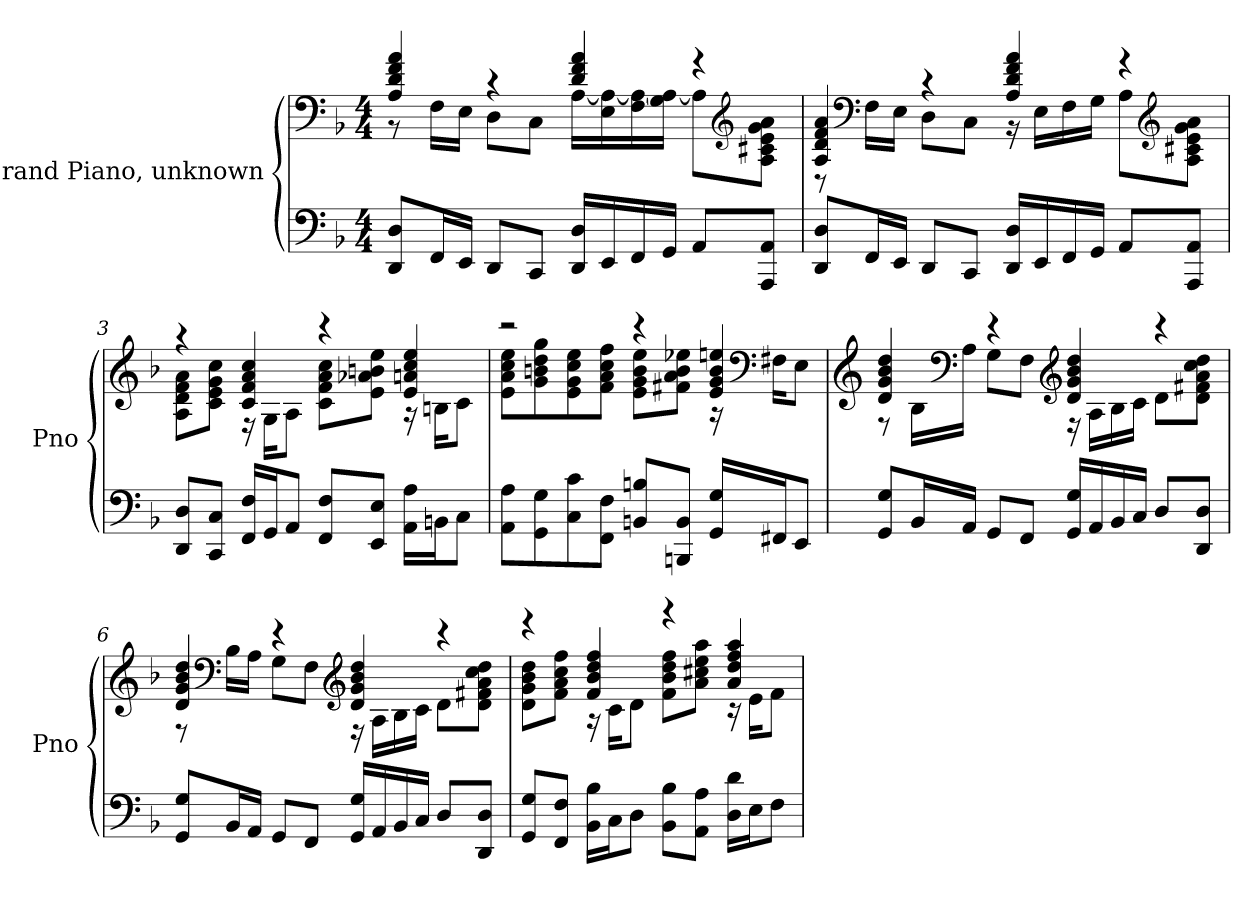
**kern	**kern
*part1	*part1
*staff2	*staff1
*I"Grand Piano, unknown	*
*I'Pno	*
*clefF4	*clefF4
*k[b-]	*k[b-]
*M4/4	*M4/4
*MM120	*MM120
=1	=1
*	*^
8DD/ 8D/L	4A/ 4d/ 4f/ 4a/	8r
16FF/L	.	16F\LL
16EE/JJ	.	16E\JJ
8DD/L	4r	8D\L
8CC/J	.	8C\J
16DD/ 16D/LL	4d/ 4f/ 4a/	[16A\LL
16EE/	.	16E\ 16A\_
16FF/	.	16F\ 16A\_
16GG/JJ	.	16G\ 16A\_JJ
8AA/L	4r	8A\L]
*	*clefG2	*
8AAA/ 8AA/J	.	8A\ 8c#X\ 8e\ 8g\ 8a\J
=2	=2	=2
8DD/ 8D/L	4A/ 4d/ 4f/ 4a/	8r
*	*clefF4	*
16FF/L	.	16F\LL
16EE/JJ	.	16E\JJ
8DD/L	4r	8D\L
8CC/J	.	8C\J
16DD/ 16D/LL	4A/ 4d/ 4f/ 4a/	16r
16EE/	.	16E\LL
16FF/	.	16F\
16GG/JJ	.	16G\JJ
8AA/L	4r	8A\L
*	*clefG2	*
8AAA/ 8AA/J	.	8A\ 8c#X\ 8e\ 8g\ 8a\J
!!LO:LB:g=z	!!
=3	=3	=3
8DD/ 8D/L	4r	8A\ 8d\ 8f\ 8a\L
8CC/ 8C/J	.	8c\ 8e\ 8g\ 8cc\J
16FF/ 16F/LL	4c/ 4f/ 4a/ 4cc/	16r
16GG/J	.	16G\KL
8AA/J	.	8A\J
8FF/ 8F/L	4r	8c\ 8f\ 8a\ 8cc\L
8EE/ 8E/J	.	8e\ 8a-X\ 8bn\ 8ee\J
16AA\ 16A\LL	4e/ 4an/ 4cc/ 4ee/	16r
16BBn\J	.	16Bn\KL
8C\J	.	8c\J
=4	=4	=4
8AA\ 8A\L	2r	8e\ 8a\ 8cc\ 8ee\L
8GG\ 8G\	.	8g\ 8bn\ 8dd\ 8gg\
8C\ 8c\	.	8e\ 8g\ 8cc\ 8ee\
8FF\ 8F\J	.	8f\ 8a\ 8cc\ 8ff\J
8BBn/ 8Bn/L	4r	8e\ 8g\ 8b\ 8ee\L
8BBBn/ 8BB/J	.	8f#X\ 8a\ 8b\ 8ee-X\J
16GG/ 16G/LL	4e/ 4g/ 4b/ 4een/	16r
*	*clefF4	*
16FF#X/J	.	16F#X\KL
8EE/J	.	8E\J
!!LO:LB:g=z	!!
=5	=5	=5
*	*clefG2	*
8GG/ 8G/L	4d/ 4g/ 4b-/ 4dd/	8r
16BB-/L	.	16B-\LL
*	*clefF4	*
16AA/JJ	.	16A\JJ
8GG/L	4r	8G\L
8FF/J	.	8F\J
*	*clefG2	*
16GG/ 16G/LL	4d/ 4g/ 4b-/ 4dd/	16r
16AA/	.	16A\LL
16BB-/	.	16B-\
16C/JJ	.	16c\JJ
8D/L	4r	8d\L
8DD/ 8D/J	.	8d\ 8f#X\ 8a\ 8cc\ 8dd\J
=6	=6	=6
8GG/ 8G/L	4d/ 4g/ 4b-/ 4dd/	8r
*	*clefF4	*
16BB-/L	.	16B-\LL
16AA/JJ	.	16A\JJ
8GG/L	4r	8G\L
8FF/J	.	8F\J
*	*clefG2	*
16GG/ 16G/LL	4d/ 4g/ 4b-/ 4dd/	16r
16AA/	.	16A\LL
16BB-/	.	16B-\
16C/JJ	.	16c\JJ
8D/L	4r	8d\L
8DD/ 8D/J	.	8d\ 8f#X\ 8a\ 8cc\ 8dd\J
!!LO:LB:g=z	!!
=7	=7	=7
8GG/ 8G/L	4r	8d\ 8g\ 8b-\ 8dd\L
8FF/ 8F/J	.	8f\ 8a\ 8cc\ 8ff\J
16BB-\ 16B-\LL	4f/ 4b-/ 4dd/ 4ff/	16r
16C\J	.	16c\KL
8D\J	.	8d\J
8BB-\ 8B-\L	4r	8f\ 8b-\ 8dd\ 8ff\L
8AA\ 8A\J	.	8a\ 8cc#X\ 8ee\ 8aa\J
16D\ 16d\LL	4a/ 4dd/ 4ff/ 4aa/	16r
16E\J	.	16e\KL
8F\J	.	8f\J
*	*v	*v
=	=
*-	*-
